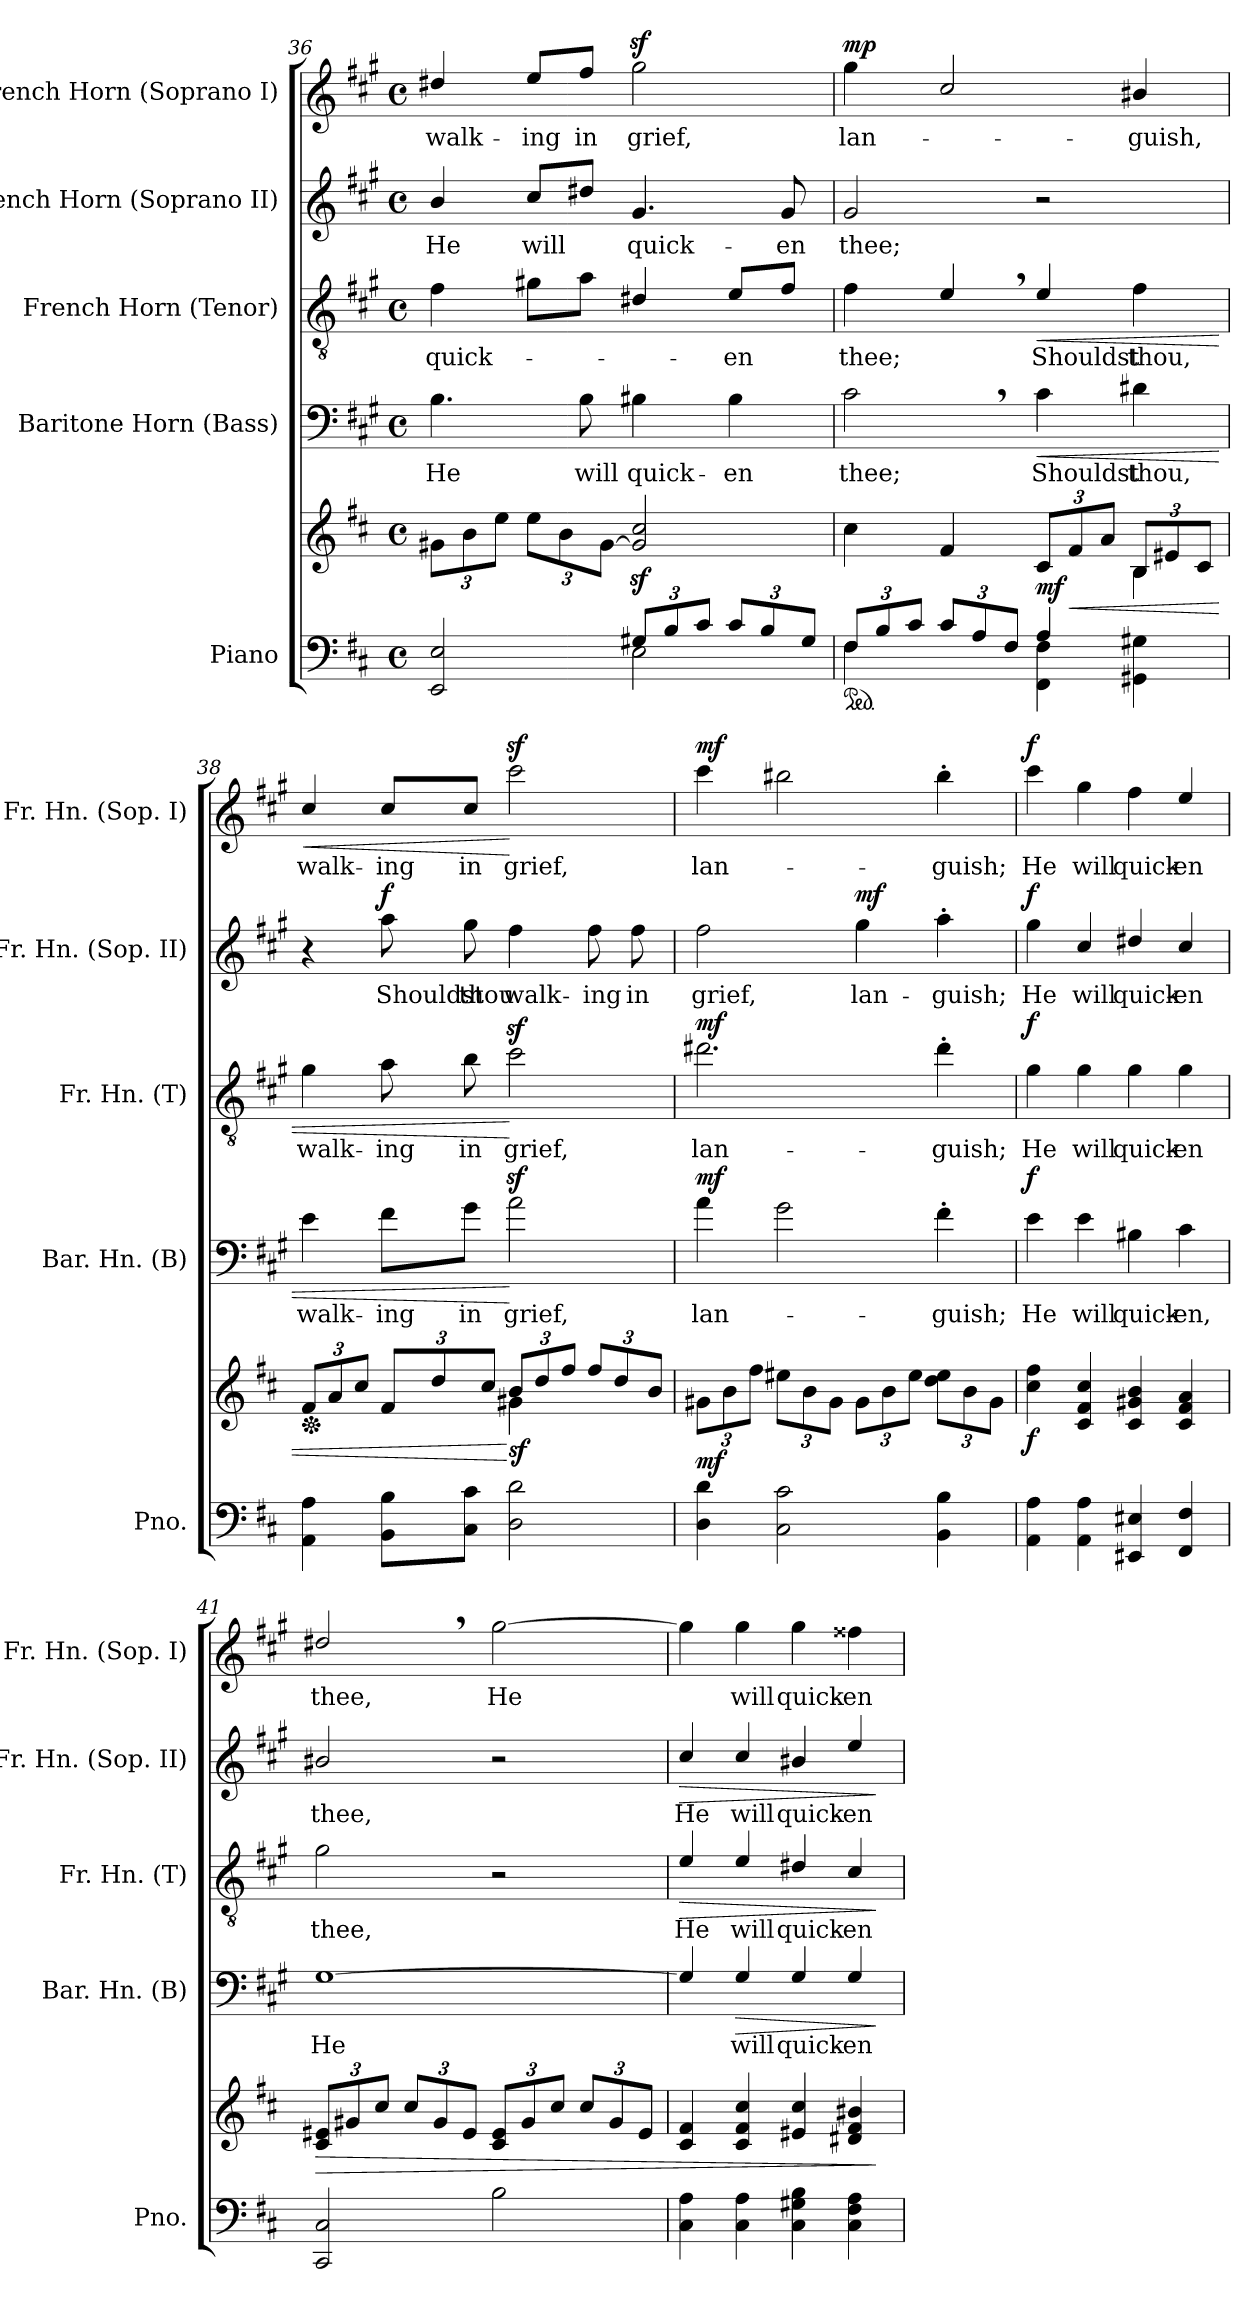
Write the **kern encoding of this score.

**kern	**kern	**dynam	**kern	**text	**dynam	**kern	**text	**dynam	**kern	**text	**dynam	**kern	**text	**dynam
*part5	*part5	*part5	*part4	*part4	*part4	*part3	*part3	*part3	*part2	*part2	*part2	*part1	*part1	*part1
*staff6	*staff5	*staff5/6	*staff4	*staff4	*staff4	*staff3	*staff3	*staff3	*staff2	*staff2	*staff2	*staff1	*staff1	*staff1
*I"Piano	*	*	*I"Baritone Horn (Bass)	*	*	*I"French Horn (Tenor)	*	*	*I"French Horn (Soprano II)	*	*	*I"French Horn (Soprano I)	*	*
*I'Pno.	*	*	*I'Bar. Hn. (B)	*	*	*I'Fr. Hn. (T)	*	*	*I'Fr. Hn. (Sop. II)	*	*	*I'Fr. Hn. (Sop. I)	*	*
!!LO:LB:g=z
*clefF4	*clefG2	*	*clefF4	*	*	*clefGv2	*	*	*clefG2	*	*	*clefG2	*	*
*	*	*	*ITrd4c7	*	*	*ITrd4c7	*	*	*ITrd4c7	*	*	*ITrd4c7	*	*
*k[f#c#]	*k[f#c#]	*	*k[f#c#]	*	*	*k[f#c#]	*	*	*k[f#c#]	*	*	*k[f#c#]	*	*
*M4/4	*M4/4	*	*M4/4	*	*	*M4/4	*	*	*M4/4	*	*	*M4/4	*	*
*met(c)	*met(c)	*	*met(c)	*	*	*met(c)	*	*	*met(c)	*	*	*met(c)	*	*
=36	=36	=36	=36	=36	=36	=36	=36	=36	=36	=36	=36	=36	=36	=36
*^	*	*	*	*	*	*	*	*	*	*	*	*	*	*
*	*	*Xbrackettup	*	*	*	*	*	*	*	*	*	*	*	*	*
!	!	!	!	!	!LO:LY:b	!	!	!LO:LY:b	!	!	!LO:LY:b	!	!	!LO:LY:b	!
2EE/ 2E/	2rEEyy	12g#X\L	.	4.E\	He	.	4B\	quick-	.	4e/	He	.	4g#X/	walk-	.
.	.	12b\	.	.	.	.	.	.	.	.	.	.	.	.	.
.	.	12ee\J	.	.	.	.	.	.	.	.	.	.	.	.	.
!	!	!	!	!	!	!	!	!	!	!	!LO:LY:b	!	!	!LO:LY:b	!
.	.	12ee\L	.	.	.	.	8c#X\L	.	.	8f#/L	will	.	8a/L	-ing	.
.	.	12b\	.	.	.	.	.	.	.	.	.	.	.	.	.
!	!	!	!	!	!LO:LY:b	!	!	!	!	!	!	!	!	!LO:LY:b	!
.	.	.	.	8E\	will	.	8d\J	.	.	8g#X/J	.	.	8b/J	in	.
.	.	[12g#\J	.	.	.	.	.	.	.	.	.	.	.	.	.
*Xbrackettup	*	*	*	*	*	*	*	*	*	*	*	*	*	*	*
!	!	!	!	!	!LO:LY:b	!	!	!	!	!	!LO:LY:b	!	!	!LO:LY:b	!
12G#X/L	2E\	2g#/]z< 2cc#/z<	.	4E#X\	quick-	.	4G#X/	.	.	4.c#/	quick-	.	2cc#z>\	grief,	.
12B/	.	.	.	.	.	.	.	.	.	.	.	.	.	.	.
12c#/J	.	.	.	.	.	.	.	.	.	.	.	.	.	.	.
!	!	!	!	!	!LO:LY:b	!	!	!LO:LY:b	!	!	!	!	!	!	!
12c#/L	.	.	.	4E#\	-en	.	8A/L	-en	.	.	.	.	.	.	.
12B/	.	.	.	.	.	.	.	.	.	.	.	.	.	.	.
!	!	!	!	!	!	!	!	!	!	!	!LO:LY:b	!	!	!	!
.	.	.	.	.	.	.	8B/J	.	.	8c#/	-en	.	.	.	.
12G#/J	.	.	.	.	.	.	.	.	.	.	.	.	.	.	.
=37	=37	=37	=37	=37	=37	=37	=37	=37	=37	=37	=37	=37	=37	=37	=37
*ped	*	*	*	*	*	*	*	*	*	*	*	*	*	*	*
*	*	*^	*	*	*	*	*	*	*	*	*	*	*	*	*
!	!	!	!	!	!	!LO:LY:b	!	!	!LO:LY:b	!	!	!LO:LY:b	!	!	!LO:LY:b	!LO:DY:a
12F#/L	4F#\	4cc#\	2.ryy	.	2F#,\	thee;	.	4B\	thee;	.	2c#/	thee;	.	4cc#\	lan-	mp
12B/	.	.	.	.	.	.	.	.	.	.	.	.	.	.	.	.
12c#/J	.	.	.	.	.	.	.	.	.	.	.	.	.	.	.	.
12c#/L	4rFyy	4f#/	.	.	.	.	.	4A,/	.	.	.	.	.	2f#/	.	.
12A/	.	.	.	.	.	.	.	.	.	.	.	.	.	.	.	.
12F#/J	.	.	.	.	.	.	.	.	.	.	.	.	.	.	.	.
!	!	!	!	!LO:DY:b	!	!LO:LY:b	!LO:HP:b	!	!LO:LY:b	!LO:HP:b	!	!	!	!	!	!
4A/	4FF#\ 4F#\	12c#/L	.	mf	4F#\	Shouldst	<	4A/	Shouldst	<	2r	.	.	.	.	.
!	!	!	!	!LO:HP:b	!	!	!	!	!	!	!	!	!	!	!	!
.	.	12f#/	.	<	.	.	.	.	.	.	.	.	.	.	.	.
.	.	12a/J	.	.	.	.	.	.	.	.	.	.	.	.	.	.
!	!	!	!	!	!	!LO:LY:b	!	!	!LO:LY:b	!	!	!	!	!	!LO:LY:b	!
4ryy	4GG#X\ 4G#X\	12B/L	4B\	.	4G#X\	thou,	.	4B\	thou,	.	.	.	.	4e#X/	-guish,	.
.	.	12e#X/	.	.	.	.	.	.	.	.	.	.	.	.	.	.
.	.	12c#/J	.	.	.	.	.	.	.	.	.	.	.	.	.	.
*v	*v	*	*	*	*	*	*	*	*	*	*	*	*	*	*	*
=38	=38	=38	=38	=38	=38	=38	=38	=38	=38	=38	=38	=38	=38	=38	=38
*	*Xped	*	*	*	*	*	*	*	*	*	*	*	*	*	*
!	!	!	!	!	!LO:LY:b	!	!	!LO:LY:b	!	!	!	!	!	!LO:LY:b	!LO:HP:b
4AA\ 4A\	12f#/L	2reyy	.	4A\	walk-	.	4c#\	walk-	.	4r	.	.	4f#/	walk-	<
.	12a/	.	.	.	.	.	.	.	.	.	.	.	.	.	.
.	12cc#/J	.	.	.	.	.	.	.	.	.	.	.	.	.	.
!	!	!	!	!	!LO:LY:b	!	!	!LO:LY:b	!	!	!LO:LY:b	!LO:DY:a	!	!LO:LY:b	!
8BB\ 8B\L	12f#/L	.	.	8B\L	-ing	.	8d\	-ing	.	8dd\	Shouldst	f	8f#/L	-ing	.
.	12dd/	.	.	.	.	.	.	.	.	.	.	.	.	.	.
!	!	!	!	!	!LO:LY:b	!	!	!LO:LY:b	!	!	!LO:LY:b	!	!	!LO:LY:b	!
8C#\ 8c#\J	.	.	.	8c#\J	in	.	8e\	in	.	8cc#\	thou	.	8f#/J	in	.
.	12cc#/J	.	.	.	.	.	.	.	.	.	.	.	.	.	.
!	!	!	!LO:DY:n=1:b	!	!LO:LY:b	!	!	!LO:LY:b	!	!	!LO:LY:b	!	!	!LO:LY:b	!
2D\ 2d\	12b/L	4g#X\	[ sf	2dz>\	grief,	[	2f#z>\	grief,	[	4b\	walk-	.	2ff#z>\	grief,	[
.	12dd/	.	.	.	.	.	.	.	.	.	.	.	.	.	.
.	12ff#/J	.	.	.	.	.	.	.	.	.	.	.	.	.	.
!	!	!	!	!	!	!	!	!	!	!	!LO:LY:b	!	!	!	!
.	12ff#/L	4reyy	.	.	.	.	.	.	.	8b\	-ing	.	.	.	.
.	12dd/	.	.	.	.	.	.	.	.	.	.	.	.	.	.
!	!	!	!	!	!	!	!	!	!	!	!LO:LY:b	!	!	!	!
.	.	.	.	.	.	.	.	.	.	8b\	in	.	.	.	.
.	12b/J	.	.	.	.	.	.	.	.	.	.	.	.	.	.
*	*v	*v	*	*	*	*	*	*	*	*	*	*	*	*	*
=39	=39	=39	=39	=39	=39	=39	=39	=39	=39	=39	=39	=39	=39	=39
!	!	!LO:DY:b	!	!LO:LY:b	!LO:DY:a	!	!LO:LY:b	!LO:DY:a	!	!LO:LY:b	!	!	!LO:LY:b	!LO:DY:a
4D\ 4d\	12g#X\L	mf	4d\	lan-	mf	2.g#X\	lan-	mf	2b\	grief,	.	4ff#\	lan-	mf
.	12b\	.	.	.	.	.	.	.	.	.	.	.	.	.
.	12ff#\J	.	.	.	.	.	.	.	.	.	.	.	.	.
2C#\ 2c#\	12ee#X\L	.	2c#\	.	.	.	.	.	.	.	.	2ee#X\	.	.
.	12b\	.	.	.	.	.	.	.	.	.	.	.	.	.
.	12g#\J	.	.	.	.	.	.	.	.	.	.	.	.	.
!	!	!	!	!	!	!	!	!	!	!LO:LY:b	!LO:DY:a	!	!	!
.	12g#\L	.	.	.	.	.	.	.	4cc#\	lan-	mf	.	.	.
.	12b\	.	.	.	.	.	.	.	.	.	.	.	.	.
.	12ee#\J	.	.	.	.	.	.	.	.	.	.	.	.	.
!	!	!	!	!LO:LY:b	!	!	!LO:LY:b	!	!	!LO:LY:b	!	!	!LO:LY:b	!
4BB\ 4B\	12dd\ 12ee#\L	.	4B'\	-guish;	.	4g#'\	-guish;	.	4dd'\	-guish;	.	4ee#'\	-guish;	.
.	12b\	.	.	.	.	.	.	.	.	.	.	.	.	.
.	12g#\J	.	.	.	.	.	.	.	.	.	.	.	.	.
!!LO:PB:g=z
=40	=40	=40	=40	=40	=40	=40	=40	=40	=40	=40	=40	=40	=40	=40
!	!	!LO:DY:b	!	!LO:LY:b	!LO:DY:a	!	!LO:LY:b	!LO:DY:a	!	!LO:LY:b	!LO:DY:a	!	!LO:LY:b	!LO:DY:a
4AA\ 4A\	4cc#\ 4ff#\	f	4A\	He	f	4c#\	He	f	4cc#\	He	f	4ff#\	He	f
!	!	!	!	!LO:LY:b	!	!	!LO:LY:b	!	!	!LO:LY:b	!	!	!LO:LY:b	!
4AA\ 4A\	4c#/ 4f#/ 4cc#/	.	4A\	will	.	4c#\	will	.	4f#/	will	.	4cc#\	will	.
!	!	!	!	!LO:LY:b	!	!	!LO:LY:b	!	!	!LO:LY:b	!	!	!LO:LY:b	!
4EE#X/ 4E#X/	4c#/ 4g#X/ 4b/	.	4E#X\	quick-	.	4c#\	quick-	.	4g#X/	quick-	.	4b\	quick-	.
!	!	!	!	!LO:LY:b	!	!	!LO:LY:b	!	!	!LO:LY:b	!	!	!LO:LY:b	!
4FF#/ 4F#/	4c#/ 4f#/ 4a/	.	4F#\	-en,	.	4c#\	-en	.	4f#/	-en	.	4a/	-en	.
=41	=41	=41	=41	=41	=41	=41	=41	=41	=41	=41	=41	=41	=41	=41
!	!	!LO:HP:b	!	!LO:LY:b	!	!	!LO:LY:b	!	!	!LO:LY:b	!	!	!LO:LY:b	!
2CC#/ 2C#/	12c#/ 12e#X/L	>	[1C#	He	.	2c#\	thee,	.	2e#X/	thee,	.	2g#X,/	thee,	.
.	12g#X/	.	.	.	.	.	.	.	.	.	.	.	.	.
.	12cc#/J	.	.	.	.	.	.	.	.	.	.	.	.	.
.	12cc#/L	.	.	.	.	.	.	.	.	.	.	.	.	.
.	12g#/	.	.	.	.	.	.	.	.	.	.	.	.	.
.	12e#/J	.	.	.	.	.	.	.	.	.	.	.	.	.
!	!	!	!	!	!	!	!	!	!	!	!	!	!LO:LY:b	!
2B\	12c#/ 12e#/L	.	.	.	.	2r	.	.	2r	.	.	[2cc#\	He	.
.	12g#/	.	.	.	.	.	.	.	.	.	.	.	.	.
.	12cc#/J	.	.	.	.	.	.	.	.	.	.	.	.	.
.	12cc#/L	.	.	.	.	.	.	.	.	.	.	.	.	.
.	12g#/	.	.	.	.	.	.	.	.	.	.	.	.	.
.	12e#/J	.	.	.	.	.	.	.	.	.	.	.	.	.
=42	=42	=42	=42	=42	=42	=42	=42	=42	=42	=42	=42	=42	=42	=42
!	!	!	!	!	!	!	!LO:LY:b	!LO:HP:b	!	!LO:LY:b	!LO:HP:b	!	!	!
4C#\ 4A\	4c#/ 4f#/	.	4C#/]	.	.	4A/	He	>	4f#/	He	>	4cc#\]	.	.
!	!	!	!	!LO:LY:b	!LO:HP:b	!	!LO:LY:b	!	!	!LO:LY:b	!	!	!LO:LY:b	!
4C#\ 4A\	4c#/ 4f#/ 4cc#/	.	4C#/	will	>	4A/	will	.	4f#/	will	.	4cc#\	will	.
!	!	!	!	!LO:LY:b	!	!	!LO:LY:b	!	!	!LO:LY:b	!	!	!LO:LY:b	!
4C#\ 4G#X\ 4B\	4e#X/ 4cc#/	.	4C#/	quick-	.	4G#X/	quick-	.	4e#X/	quick-	.	4cc#\	quick-	.
!	!	!	!	!LO:LY:b	!	!	!LO:LY:b	!	!	!LO:LY:b	!	!	!LO:LY:b	!
4C#\ 4F#\ 4A\	4d#X/ 4f#/ 4b#X/	.	4C#/	-en	.	4F#/	-en	.	4a/	-en	.	4b#X\	-en	.
.	.	]	.	.	]	.	.	]	.	.	]	.	.	.
=	=	=	=	=	=	=	=	=	=	=	=	=	=	=
*-	*-	*-	*-	*-	*-	*-	*-	*-	*-	*-	*-	*-	*-	*-
